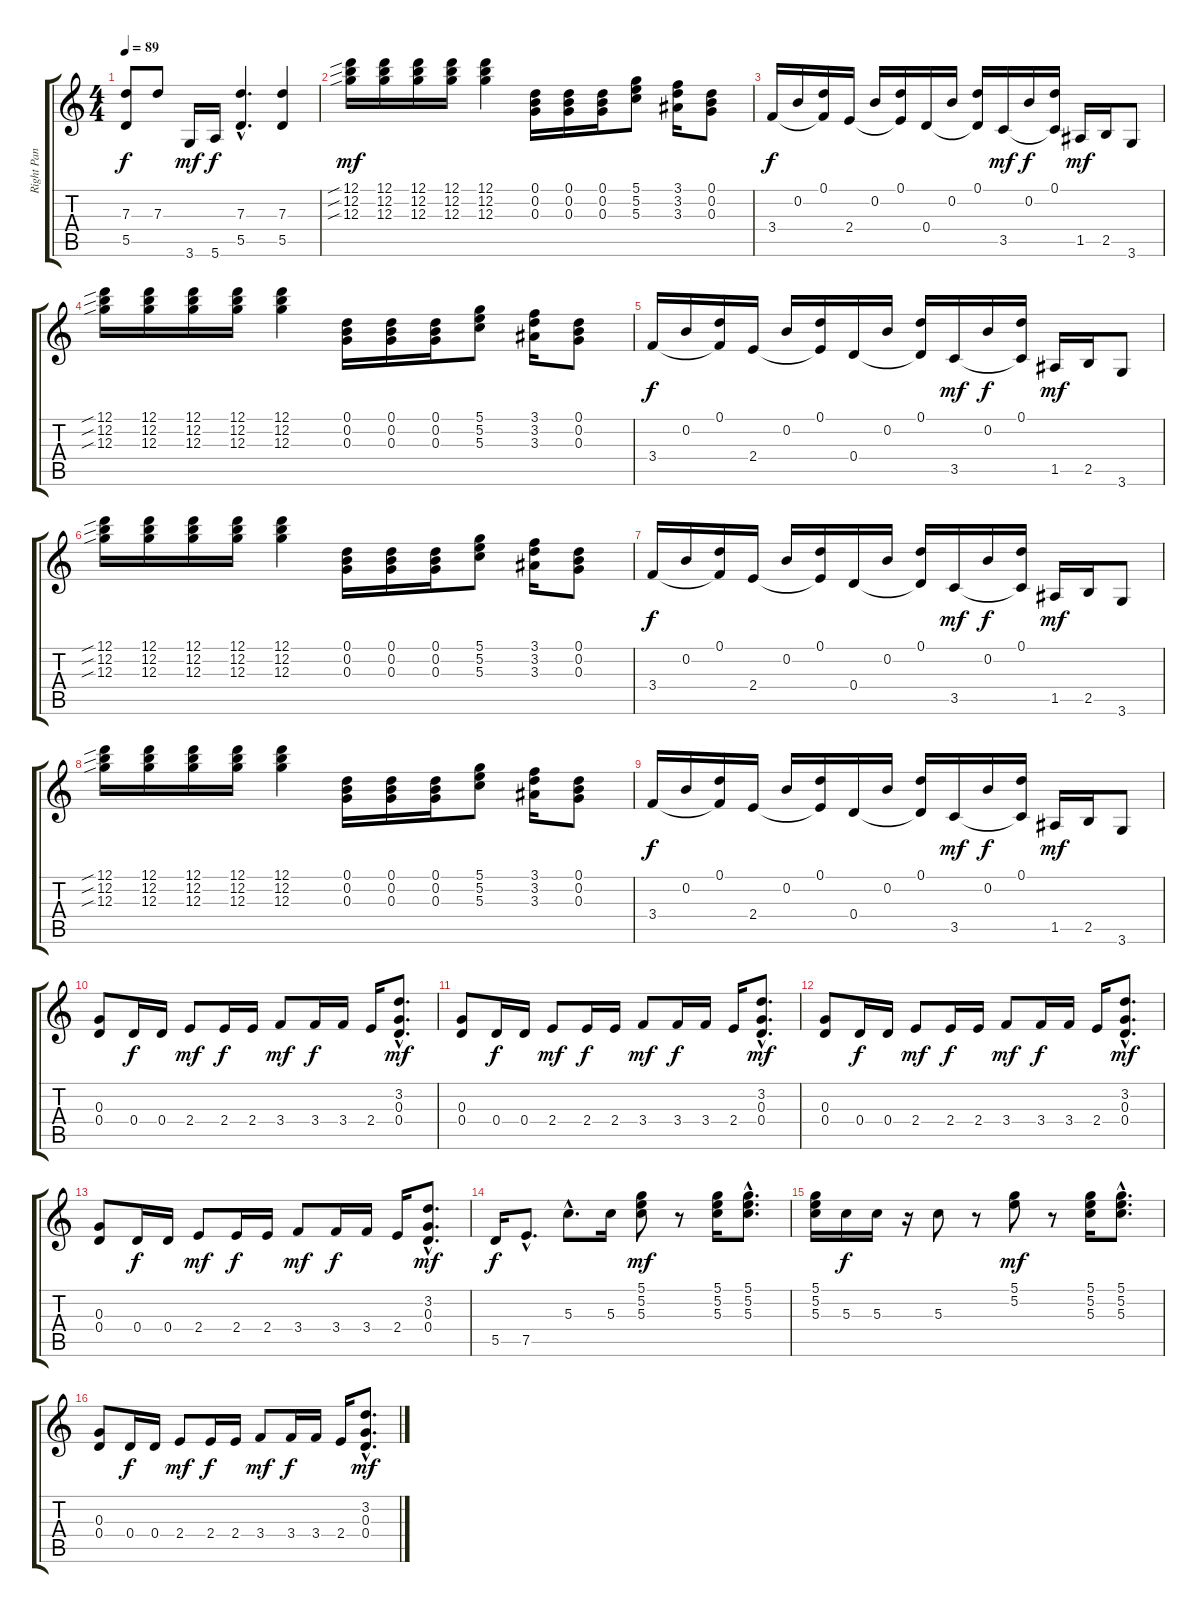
\track ("Right Pan Guitar" "Right Pan ") {instrument distortionguitar}
\staff {score tabs}
\tuning (D4 B3 G3 D3 A2 E2) {hide}
\ts (4 4)
\tempo 89
\clef g2
\ks c
(7.3 5.5).8{dy f} 7.3.8 3.6.16{dy mf} 5.6.16{dy f} (7.3{hac} 5.5{hac}).4{d} (7.3 5.5).4 |
(12.1{sib} 12.2{sib} 12.3{sib}).16{dy mf volume 13} (12.1 12.2 12.3).16 (12.1 12.2 12.3).16 (12.1 12.2 12.3).16 (12.1 12.2 12.3).4 (0.1 0.2 0.3).16 (0.1 0.2 0.3).16 (0.1 0.2 0.3).16 (5.1 5.2 5.3).8 (3.1 3.2 3.3).16 (0.1 0.2 0.3).8 |
3.4.16{dy f} 0.2.16 (0.1 3.4{t}).16 2.4.16 0.2.16 (0.1 2.4{t}).16 0.4.16 0.2.16 (0.1 0.4{t}).16 3.5.16{dy mf} 0.2.16{dy f} (0.1 3.5{t}).16 1.5.16{dy mf} 2.5.16 3.6.8 |
(12.1{sib} 12.2{sib} 12.3{sib}).16 (12.1 12.2 12.3).16 (12.1 12.2 12.3).16 (12.1 12.2 12.3).16 (12.1 12.2 12.3).4 (0.1 0.2 0.3).16 (0.1 0.2 0.3).16 (0.1 0.2 0.3).16 (5.1 5.2 5.3).8 (3.1 3.2 3.3).16 (0.1 0.2 0.3).8 |
3.4.16{dy f} 0.2.16 (0.1 3.4{t}).16 2.4.16 0.2.16 (0.1 2.4{t}).16 0.4.16 0.2.16 (0.1 0.4{t}).16 3.5.16{dy mf} 0.2.16{dy f} (0.1 3.5{t}).16 1.5.16{dy mf} 2.5.16 3.6.8 |
(12.1{sib} 12.2{sib} 12.3{sib}).16 (12.1 12.2 12.3).16 (12.1 12.2 12.3).16 (12.1 12.2 12.3).16 (12.1 12.2 12.3).4 (0.1 0.2 0.3).16 (0.1 0.2 0.3).16 (0.1 0.2 0.3).16 (5.1 5.2 5.3).8 (3.1 3.2 3.3).16 (0.1 0.2 0.3).8 |
3.4.16{dy f} 0.2.16 (0.1 3.4{t}).16 2.4.16 0.2.16 (0.1 2.4{t}).16 0.4.16 0.2.16 (0.1 0.4{t}).16 3.5.16{dy mf} 0.2.16{dy f} (0.1 3.5{t}).16 1.5.16{dy mf} 2.5.16 3.6.8 |
(12.1{sib} 12.2{sib} 12.3{sib}).16 (12.1 12.2 12.3).16 (12.1 12.2 12.3).16 (12.1 12.2 12.3).16 (12.1 12.2 12.3).4 (0.1 0.2 0.3).16 (0.1 0.2 0.3).16 (0.1 0.2 0.3).16 (5.1 5.2 5.3).8 (3.1 3.2 3.3).16 (0.1 0.2 0.3).8 |
3.4.16{dy f} 0.2.16 (0.1 3.4{t}).16 2.4.16 0.2.16 (0.1 2.4{t}).16 0.4.16 0.2.16 (0.1 0.4{t}).16 3.5.16{dy mf} 0.2.16{dy f} (0.1 3.5{t}).16 1.5.16{dy mf} 2.5.16 3.6.8 |
(0.3 0.4).8 0.4.16{dy f} 0.4.16 2.4.8{dy mf} 2.4.16{dy f} 2.4.16 3.4.8{dy mf} 3.4.16{dy f} 3.4.16 2.4.16 (3.2{hac} 0.3{hac} 0.4{hac}).8{d dy mf} |
(0.3 0.4).8 0.4.16{dy f} 0.4.16 2.4.8{dy mf} 2.4.16{dy f} 2.4.16 3.4.8{dy mf} 3.4.16{dy f} 3.4.16 2.4.16 (3.2{hac} 0.3{hac} 0.4{hac}).8{d dy mf} |
(0.3 0.4).8 0.4.16{dy f} 0.4.16 2.4.8{dy mf} 2.4.16{dy f} 2.4.16 3.4.8{dy mf} 3.4.16{dy f} 3.4.16 2.4.16 (3.2{hac} 0.3{hac} 0.4{hac}).8{d dy mf} |
(0.3 0.4).8 0.4.16{dy f} 0.4.16 2.4.8{dy mf} 2.4.16{dy f} 2.4.16 3.4.8{dy mf} 3.4.16{dy f} 3.4.16 2.4.16 (3.2{hac} 0.3{hac} 0.4{hac}).8{d dy mf} |
5.5.16{dy f} 7.5{hac}.8{d} 5.3{hac}.8{d} 5.3.16 (5.1 5.2 5.3).8{dy mf} r.8 (5.1 5.2 5.3).16 (5.1{hac} 5.2{hac} 5.3{hac}).8{d} |
(5.1 5.2 5.3).16 5.3.16{dy f} 5.3.16 r.16 5.3.8 r.8 (5.1 5.2).8{dy mf} r.8 (5.1 5.2 5.3).16 (5.1{hac} 5.2{hac} 5.3{hac}).8{d} |
(0.3 0.4).8 0.4.16{dy f} 0.4.16 2.4.8{dy mf} 2.4.16{dy f} 2.4.16 3.4.8{dy mf} 3.4.16{dy f} 3.4.16 2.4.16 (3.2{hac} 0.3{hac} 0.4{hac}).8{d dy mf}
